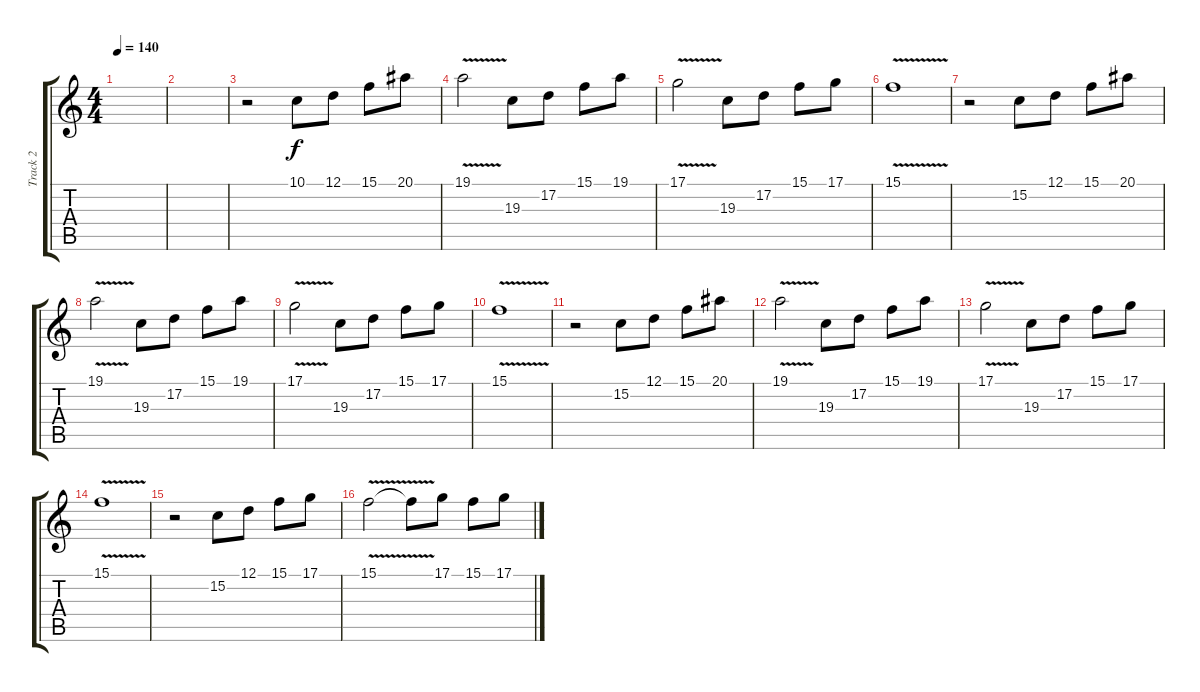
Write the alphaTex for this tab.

\track ("Track 2" "Track 2") {instrument violin}
\staff {score tabs}
\tuning (D4 A3 F3 C3 G2 D2) {hide}
\ts (4 4)
\tempo 140
\clef g2
\ks c
|
|
r.2 10.1.8 12.1.8 15.1.8 20.1.8 |
19.1{v}.2 19.3.8 17.2.8 15.1.8 19.1.8 |
17.1{v}.2 19.3.8 17.2.8 15.1.8 17.1.8 |
15.1{v}.1 |
r.2 15.2.8 12.1.8 15.1.8 20.1.8 |
19.1{v}.2 19.3.8 17.2.8 15.1.8 19.1.8 |
17.1{v}.2 19.3.8 17.2.8 15.1.8 17.1.8 |
15.1{v}.1 |
r.2 15.2.8 12.1.8 15.1.8 20.1.8 |
19.1{v}.2 19.3.8 17.2.8 15.1.8 19.1.8 |
17.1{v}.2 19.3.8 17.2.8 15.1.8 17.1.8 |
15.1{v}.1 |
r.2 15.2.8 12.1.8 15.1.8 17.1.8 |
15.1{v}.2 15.1{t}.8 17.1.8 15.1.8 17.1.8
